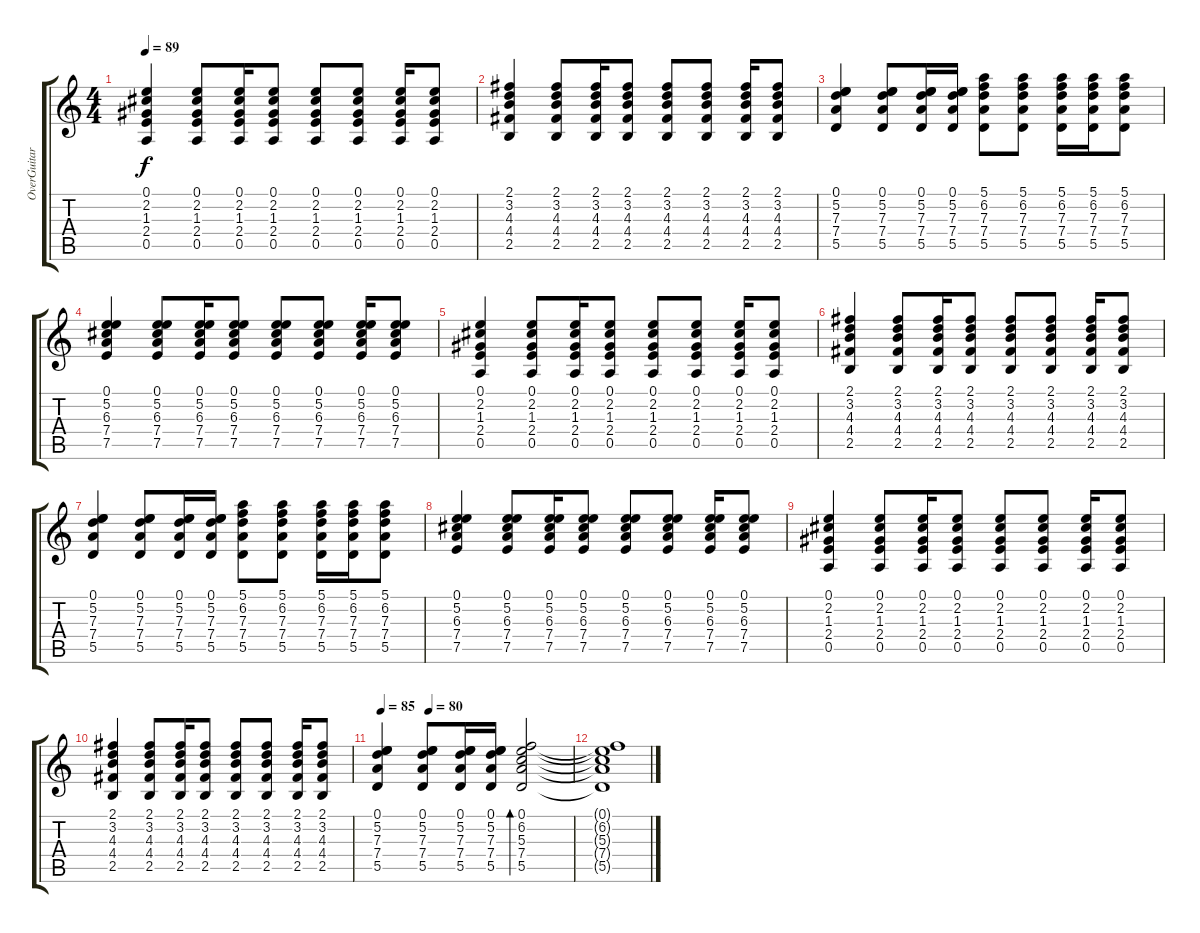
\track ("OverGuitar" "OverGuitar") {instrument overdrivenguitar}
\staff {score tabs}
\tuning (E4 B3 G3 D3 A2 E2) {hide}
\ts (4 4)
\tempo 89
\clef g2
\ks c
(0.1 2.2 1.3 2.4 0.5).4{dy f} (0.1 2.2 1.3 2.4 0.5).8 (0.1 2.2 1.3 2.4 0.5).16 (0.1 2.2 1.3 2.4 0.5).8 (0.1 2.2 1.3 2.4 0.5).8 (0.1 2.2 1.3 2.4 0.5).8 (0.1 2.2 1.3 2.4 0.5).16 (0.1 2.2 1.3 2.4 0.5).8 |
(2.1 3.2 4.3 4.4 2.5).4 (2.1 3.2 4.3 4.4 2.5).8 (2.1 3.2 4.3 4.4 2.5).16 (2.1 3.2 4.3 4.4 2.5).8 (2.1 3.2 4.3 4.4 2.5).8 (2.1 3.2 4.3 4.4 2.5).8 (2.1 3.2 4.3 4.4 2.5).16 (2.1 3.2 4.3 4.4 2.5).8 |
(0.1 5.2 7.3 7.4 5.5).4 (0.1 5.2 7.3 7.4 5.5).8 (0.1 5.2 7.3 7.4 5.5).16 (0.1 5.2 7.3 7.4 5.5).16 (5.1 6.2 7.3 7.4 5.5).8 (5.1 6.2 7.3 7.4 5.5).8 (5.1 6.2 7.3 7.4 5.5).16 (5.1 6.2 7.3 7.4 5.5).16 (5.1 6.2 7.3 7.4 5.5).8 |
(0.1 5.2 6.3 7.4 7.5).4 (0.1 5.2 6.3 7.4 7.5).8 (0.1 5.2 6.3 7.4 7.5).16 (0.1 5.2 6.3 7.4 7.5).8 (0.1 5.2 6.3 7.4 7.5).8 (0.1 5.2 6.3 7.4 7.5).8 (0.1 5.2 6.3 7.4 7.5).16 (0.1 5.2 6.3 7.4 7.5).8 |
(0.1 2.2 1.3 2.4 0.5).4 (0.1 2.2 1.3 2.4 0.5).8 (0.1 2.2 1.3 2.4 0.5).16 (0.1 2.2 1.3 2.4 0.5).8 (0.1 2.2 1.3 2.4 0.5).8 (0.1 2.2 1.3 2.4 0.5).8 (0.1 2.2 1.3 2.4 0.5).16 (0.1 2.2 1.3 2.4 0.5).8 |
(2.1 3.2 4.3 4.4 2.5).4 (2.1 3.2 4.3 4.4 2.5).8 (2.1 3.2 4.3 4.4 2.5).16 (2.1 3.2 4.3 4.4 2.5).8 (2.1 3.2 4.3 4.4 2.5).8 (2.1 3.2 4.3 4.4 2.5).8 (2.1 3.2 4.3 4.4 2.5).16 (2.1 3.2 4.3 4.4 2.5).8 |
(0.1 5.2 7.3 7.4 5.5).4 (0.1 5.2 7.3 7.4 5.5).8 (0.1 5.2 7.3 7.4 5.5).16 (0.1 5.2 7.3 7.4 5.5).16 (5.1 6.2 7.3 7.4 5.5).8 (5.1 6.2 7.3 7.4 5.5).8 (5.1 6.2 7.3 7.4 5.5).16 (5.1 6.2 7.3 7.4 5.5).16 (5.1 6.2 7.3 7.4 5.5).8 |
(0.1 5.2 6.3 7.4 7.5).4 (0.1 5.2 6.3 7.4 7.5).8 (0.1 5.2 6.3 7.4 7.5).16 (0.1 5.2 6.3 7.4 7.5).8 (0.1 5.2 6.3 7.4 7.5).8 (0.1 5.2 6.3 7.4 7.5).8 (0.1 5.2 6.3 7.4 7.5).16 (0.1 5.2 6.3 7.4 7.5).8 |
(0.1 2.2 1.3 2.4 0.5).4 (0.1 2.2 1.3 2.4 0.5).8 (0.1 2.2 1.3 2.4 0.5).16 (0.1 2.2 1.3 2.4 0.5).8 (0.1 2.2 1.3 2.4 0.5).8 (0.1 2.2 1.3 2.4 0.5).8 (0.1 2.2 1.3 2.4 0.5).16 (0.1 2.2 1.3 2.4 0.5).8 |
(2.1 3.2 4.3 4.4 2.5).4 (2.1 3.2 4.3 4.4 2.5).8 (2.1 3.2 4.3 4.4 2.5).16 (2.1 3.2 4.3 4.4 2.5).8 (2.1 3.2 4.3 4.4 2.5).8 (2.1 3.2 4.3 4.4 2.5).8 (2.1 3.2 4.3 4.4 2.5).16 (2.1 3.2 4.3 4.4 2.5).8 |
\tempo 85
\tempo (80 0.25)
(0.1 5.2 7.3 7.4 5.5).4 (0.1 5.2 7.3 7.4 5.5).8 (0.1 5.2 7.3 7.4 5.5).16 (0.1 5.2 7.3 7.4 5.5).16 (0.1 6.2 5.3 7.4 5.5).2{bd 240} |
(0.1{t} 6.2{t} 5.3{t} 7.4{t} 5.5{t}).1
